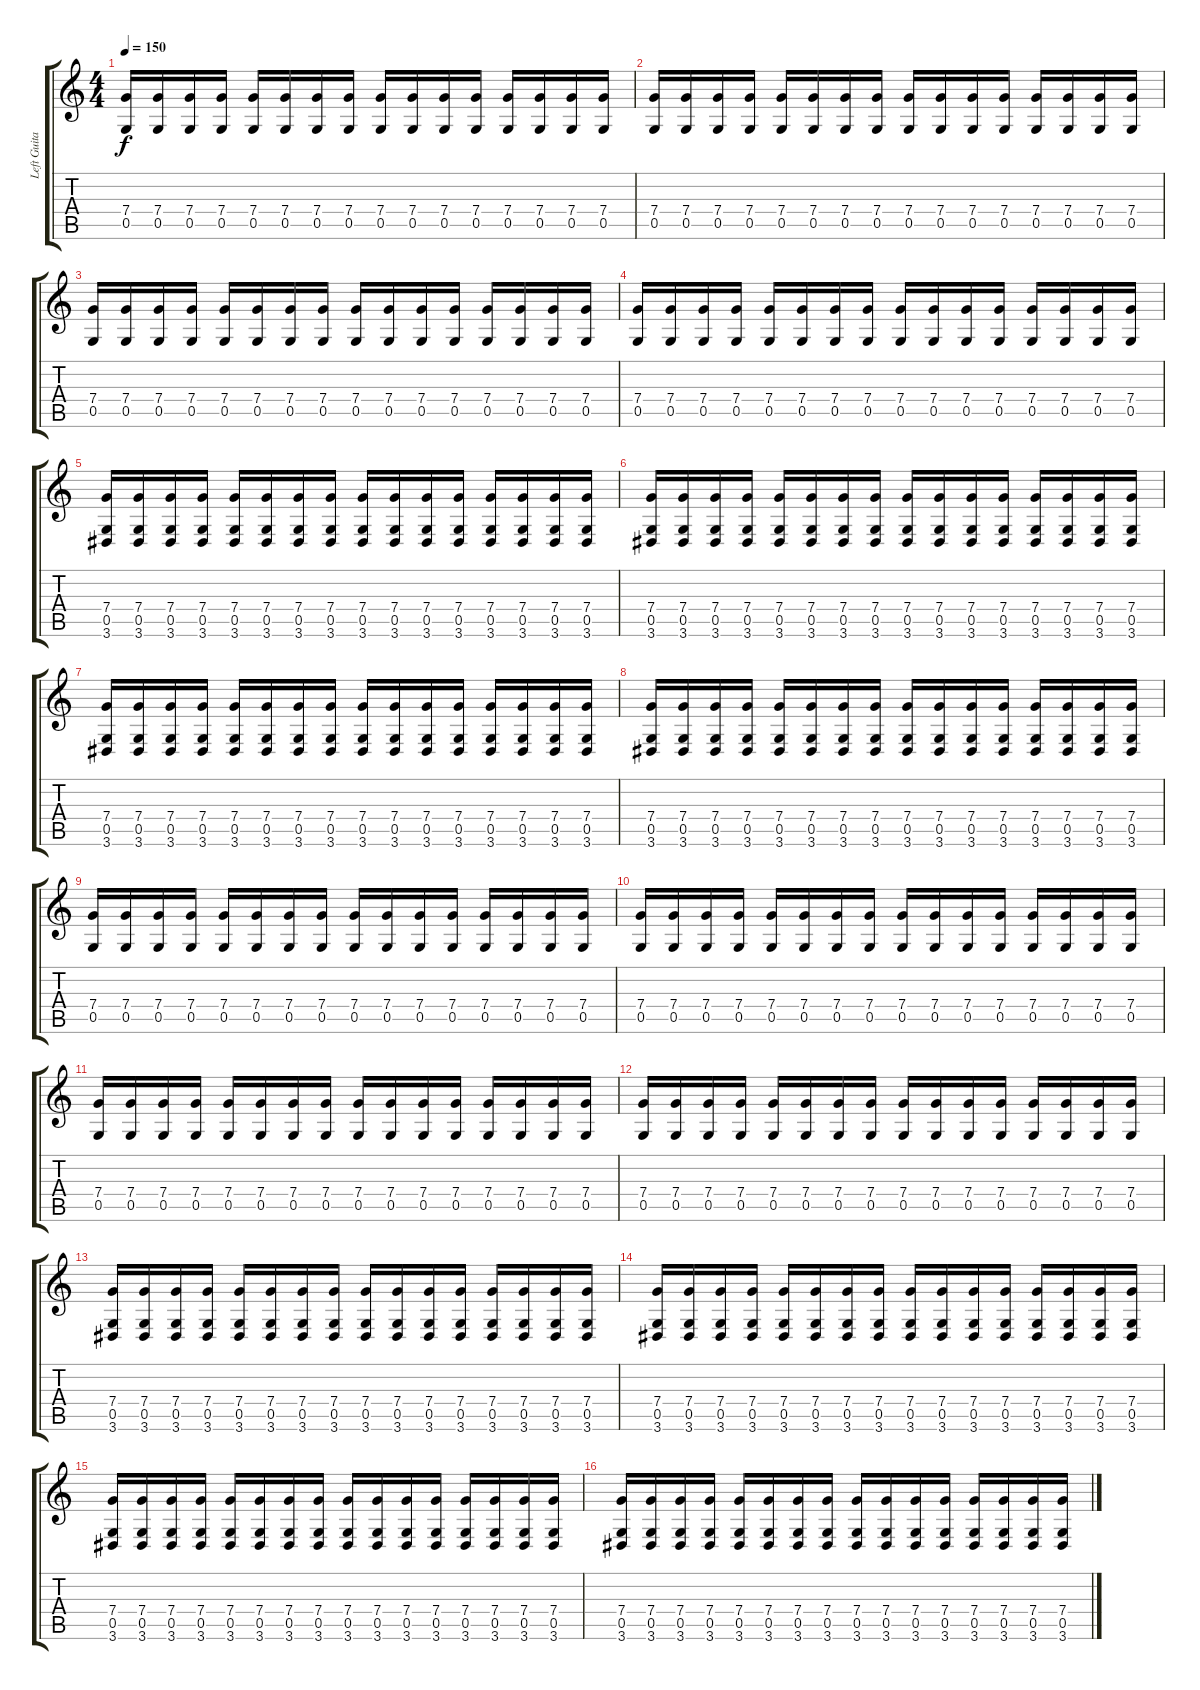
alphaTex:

\track ("Left Guitar" "Left Guita") {instrument distortionguitar}
\staff {score tabs}
\tuning (D4 A3 F3 C3 G2 C2) {hide}
\ts (4 4)
\tempo 150
\clef g2
\ks c
(7.4 0.5).16{dy f} (7.4 0.5).16 (7.4 0.5).16 (7.4 0.5).16 (7.4 0.5).16 (7.4 0.5).16 (7.4 0.5).16 (7.4 0.5).16 (7.4 0.5).16 (7.4 0.5).16 (7.4 0.5).16 (7.4 0.5).16 (7.4 0.5).16 (7.4 0.5).16 (7.4 0.5).16 (7.4 0.5).16 |
(7.4 0.5).16 (7.4 0.5).16 (7.4 0.5).16 (7.4 0.5).16 (7.4 0.5).16 (7.4 0.5).16 (7.4 0.5).16 (7.4 0.5).16 (7.4 0.5).16 (7.4 0.5).16 (7.4 0.5).16 (7.4 0.5).16 (7.4 0.5).16 (7.4 0.5).16 (7.4 0.5).16 (7.4 0.5).16 |
(7.4 0.5).16 (7.4 0.5).16 (7.4 0.5).16 (7.4 0.5).16 (7.4 0.5).16 (7.4 0.5).16 (7.4 0.5).16 (7.4 0.5).16 (7.4 0.5).16 (7.4 0.5).16 (7.4 0.5).16 (7.4 0.5).16 (7.4 0.5).16 (7.4 0.5).16 (7.4 0.5).16 (7.4 0.5).16 |
(7.4 0.5).16 (7.4 0.5).16 (7.4 0.5).16 (7.4 0.5).16 (7.4 0.5).16 (7.4 0.5).16 (7.4 0.5).16 (7.4 0.5).16 (7.4 0.5).16 (7.4 0.5).16 (7.4 0.5).16 (7.4 0.5).16 (7.4 0.5).16 (7.4 0.5).16 (7.4 0.5).16 (7.4 0.5).16 |
(7.4 0.5 3.6).16 (7.4 0.5 3.6).16 (7.4 0.5 3.6).16 (7.4 0.5 3.6).16 (7.4 0.5 3.6).16 (7.4 0.5 3.6).16 (7.4 0.5 3.6).16 (7.4 0.5 3.6).16 (7.4 0.5 3.6).16 (7.4 0.5 3.6).16 (7.4 0.5 3.6).16 (7.4 0.5 3.6).16 (7.4 0.5 3.6).16 (7.4 0.5 3.6).16 (7.4 0.5 3.6).16 (7.4 0.5 3.6).16 |
(7.4 0.5 3.6).16 (7.4 0.5 3.6).16 (7.4 0.5 3.6).16 (7.4 0.5 3.6).16 (7.4 0.5 3.6).16 (7.4 0.5 3.6).16 (7.4 0.5 3.6).16 (7.4 0.5 3.6).16 (7.4 0.5 3.6).16 (7.4 0.5 3.6).16 (7.4 0.5 3.6).16 (7.4 0.5 3.6).16 (7.4 0.5 3.6).16 (7.4 0.5 3.6).16 (7.4 0.5 3.6).16 (7.4 0.5 3.6).16 |
(7.4 0.5 3.6).16 (7.4 0.5 3.6).16 (7.4 0.5 3.6).16 (7.4 0.5 3.6).16 (7.4 0.5 3.6).16 (7.4 0.5 3.6).16 (7.4 0.5 3.6).16 (7.4 0.5 3.6).16 (7.4 0.5 3.6).16 (7.4 0.5 3.6).16 (7.4 0.5 3.6).16 (7.4 0.5 3.6).16 (7.4 0.5 3.6).16 (7.4 0.5 3.6).16 (7.4 0.5 3.6).16 (7.4 0.5 3.6).16 |
(7.4 0.5 3.6).16 (7.4 0.5 3.6).16 (7.4 0.5 3.6).16 (7.4 0.5 3.6).16 (7.4 0.5 3.6).16 (7.4 0.5 3.6).16 (7.4 0.5 3.6).16 (7.4 0.5 3.6).16 (7.4 0.5 3.6).16 (7.4 0.5 3.6).16 (7.4 0.5 3.6).16 (7.4 0.5 3.6).16 (7.4 0.5 3.6).16 (7.4 0.5 3.6).16 (7.4 0.5 3.6).16 (7.4 0.5 3.6).16 |
(7.4 0.5).16 (7.4 0.5).16 (7.4 0.5).16 (7.4 0.5).16 (7.4 0.5).16 (7.4 0.5).16 (7.4 0.5).16 (7.4 0.5).16 (7.4 0.5).16 (7.4 0.5).16 (7.4 0.5).16 (7.4 0.5).16 (7.4 0.5).16 (7.4 0.5).16 (7.4 0.5).16 (7.4 0.5).16 |
(7.4 0.5).16 (7.4 0.5).16 (7.4 0.5).16 (7.4 0.5).16 (7.4 0.5).16 (7.4 0.5).16 (7.4 0.5).16 (7.4 0.5).16 (7.4 0.5).16 (7.4 0.5).16 (7.4 0.5).16 (7.4 0.5).16 (7.4 0.5).16 (7.4 0.5).16 (7.4 0.5).16 (7.4 0.5).16 |
(7.4 0.5).16 (7.4 0.5).16 (7.4 0.5).16 (7.4 0.5).16 (7.4 0.5).16 (7.4 0.5).16 (7.4 0.5).16 (7.4 0.5).16 (7.4 0.5).16 (7.4 0.5).16 (7.4 0.5).16 (7.4 0.5).16 (7.4 0.5).16 (7.4 0.5).16 (7.4 0.5).16 (7.4 0.5).16 |
(7.4 0.5).16 (7.4 0.5).16 (7.4 0.5).16 (7.4 0.5).16 (7.4 0.5).16 (7.4 0.5).16 (7.4 0.5).16 (7.4 0.5).16 (7.4 0.5).16 (7.4 0.5).16 (7.4 0.5).16 (7.4 0.5).16 (7.4 0.5).16 (7.4 0.5).16 (7.4 0.5).16 (7.4 0.5).16 |
(7.4 0.5 3.6).16 (7.4 0.5 3.6).16 (7.4 0.5 3.6).16 (7.4 0.5 3.6).16 (7.4 0.5 3.6).16 (7.4 0.5 3.6).16 (7.4 0.5 3.6).16 (7.4 0.5 3.6).16 (7.4 0.5 3.6).16 (7.4 0.5 3.6).16 (7.4 0.5 3.6).16 (7.4 0.5 3.6).16 (7.4 0.5 3.6).16 (7.4 0.5 3.6).16 (7.4 0.5 3.6).16 (7.4 0.5 3.6).16 |
(7.4 0.5 3.6).16 (7.4 0.5 3.6).16 (7.4 0.5 3.6).16 (7.4 0.5 3.6).16 (7.4 0.5 3.6).16 (7.4 0.5 3.6).16 (7.4 0.5 3.6).16 (7.4 0.5 3.6).16 (7.4 0.5 3.6).16 (7.4 0.5 3.6).16 (7.4 0.5 3.6).16 (7.4 0.5 3.6).16 (7.4 0.5 3.6).16 (7.4 0.5 3.6).16 (7.4 0.5 3.6).16 (7.4 0.5 3.6).16 |
(7.4 0.5 3.6).16 (7.4 0.5 3.6).16 (7.4 0.5 3.6).16 (7.4 0.5 3.6).16 (7.4 0.5 3.6).16 (7.4 0.5 3.6).16 (7.4 0.5 3.6).16 (7.4 0.5 3.6).16 (7.4 0.5 3.6).16 (7.4 0.5 3.6).16 (7.4 0.5 3.6).16 (7.4 0.5 3.6).16 (7.4 0.5 3.6).16 (7.4 0.5 3.6).16 (7.4 0.5 3.6).16 (7.4 0.5 3.6).16 |
(7.4 0.5 3.6).16 (7.4 0.5 3.6).16 (7.4 0.5 3.6).16 (7.4 0.5 3.6).16 (7.4 0.5 3.6).16 (7.4 0.5 3.6).16 (7.4 0.5 3.6).16 (7.4 0.5 3.6).16 (7.4 0.5 3.6).16 (7.4 0.5 3.6).16 (7.4 0.5 3.6).16 (7.4 0.5 3.6).16 (7.4 0.5 3.6).16 (7.4 0.5 3.6).16 (7.4 0.5 3.6).16 (7.4 0.5 3.6).16
